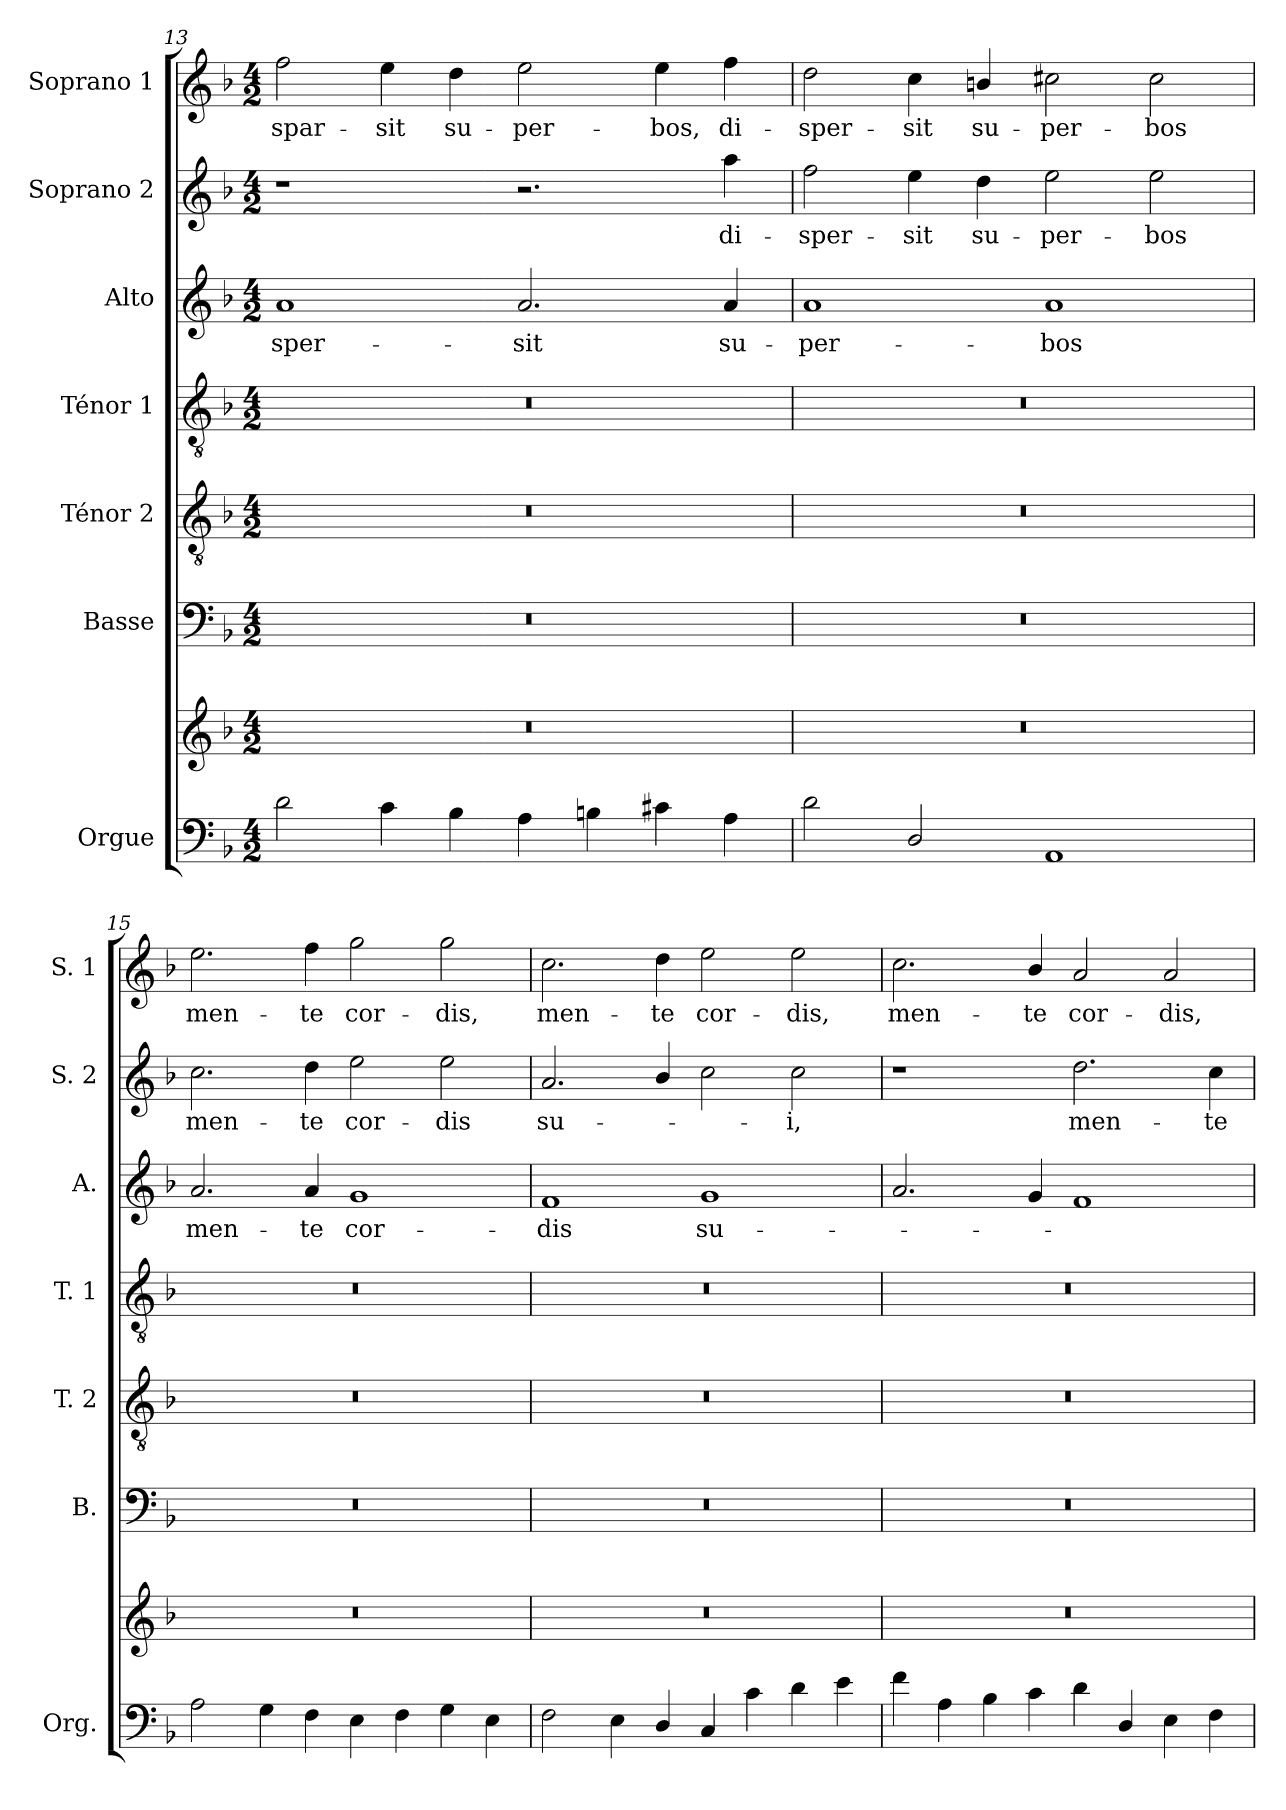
**kern	**kern	**kern	**kern	**kern	**kern	**text	**kern	**text	**kern	**text
*part7	*part7	*part6	*part5	*part4	*part3	*part3	*part2	*part2	*part1	*part1
*staff8	*staff7	*staff6	*staff5	*staff4	*staff3	*staff3	*staff2	*staff2	*staff1	*staff1
*I"Orgue	*	*I"Basse	*I"Ténor 2	*I"Ténor 1	*I"Alto	*	*I"Soprano 2	*	*I"Soprano 1	*
*I'Org.	*	*I'B.	*I'T. 2	*I'T. 1	*I'A.	*	*I'S. 2	*	*I'S. 1	*
*clefF4	*clefG2	*clefF4	*clefGv2	*clefGv2	*clefG2	*	*clefG2	*	*clefG2	*
*k[b-]	*k[b-]	*k[b-]	*k[b-]	*k[b-]	*k[b-]	*	*k[b-]	*	*k[b-]	*
*M4/2	*M4/2	*M4/2	*M4/2	*M4/2	*M4/2	*	*M4/2	*	*M4/2	*
=13	=13	=13	=13	=13	=13	=13	=13	=13	=13	=13
!	!	!	!	!	!	!LO:LY:b	!	!	!	!LO:LY:b
2d\	0r	0r	0r	0r	1a	-sper-	1r	.	2ff\	-spar-
!	!	!	!	!	!	!	!	!	!	!LO:LY:b
4c\	.	.	.	.	.	.	.	.	4ee\	-sit
!	!	!	!	!	!	!	!	!	!	!LO:LY:b
4B-\	.	.	.	.	.	.	.	.	4dd\	su-
!	!	!	!	!	!	!LO:LY:b	!	!	!	!LO:LY:b
4A\	.	.	.	.	2.a/	-sit	2.r	.	2ee\	-per-
4Bn\	.	.	.	.	.	.	.	.	.	.
!	!	!	!	!	!	!	!	!	!	!LO:LY:b
4c#X\	.	.	.	.	.	.	.	.	4ee\	-bos,
!	!	!	!	!	!	!LO:LY:b	!	!LO:LY:b	!	!LO:LY:b
4A\	.	.	.	.	4a/	su-	4aa\	di-	4ff\	di-
!!LO:LB:g=z
=14	=14	=14	=14	=14	=14	=14	=14	=14	=14	=14
!	!	!	!	!	!	!LO:LY:b	!	!LO:LY:b	!	!LO:LY:b
2d\	0r	0r	0r	0r	1a	-per-	2ff\	-sper-	2dd\	-sper-
!	!	!	!	!	!	!	!	!LO:LY:b	!	!LO:LY:b
2D/	.	.	.	.	.	.	4ee\	-sit	4cc\	-sit
!	!	!	!	!	!	!	!	!LO:LY:b	!	!LO:LY:b
.	.	.	.	.	.	.	4dd\	su-	4bn/	su-
!	!	!	!	!	!	!LO:LY:b	!	!LO:LY:b	!	!LO:LY:b
1AA	.	.	.	.	1a	-bos	2ee\	-per-	2cc#X\	-per-
!	!	!	!	!	!	!	!	!LO:LY:b	!	!LO:LY:b
.	.	.	.	.	.	.	2ee\	-bos	2cc#\	-bos
=15	=15	=15	=15	=15	=15	=15	=15	=15	=15	=15
!	!	!	!	!	!	!LO:LY:b	!	!LO:LY:b	!	!LO:LY:b
2A\	0r	0r	0r	0r	2.a/	men-	2.cc\	men-	2.ee\	men-
4G\	.	.	.	.	.	.	.	.	.	.
!	!	!	!	!	!	!LO:LY:b	!	!LO:LY:b	!	!LO:LY:b
4F\	.	.	.	.	4a/	-te	4dd\	-te	4ff\	-te
!	!	!	!	!	!	!LO:LY:b	!	!LO:LY:b	!	!LO:LY:b
4E\	.	.	.	.	1g	cor-	2ee\	cor-	2gg\	cor-
4F\	.	.	.	.	.	.	.	.	.	.
!	!	!	!	!	!	!	!	!LO:LY:b	!	!LO:LY:b
4G\	.	.	.	.	.	.	2ee\	-dis	2gg\	-dis,
4E\	.	.	.	.	.	.	.	.	.	.
=16	=16	=16	=16	=16	=16	=16	=16	=16	=16	=16
!	!	!	!	!	!	!LO:LY:b	!	!LO:LY:b	!	!LO:LY:b
2F\	0r	0r	0r	0r	1f	-dis	2.a/	su-	2.cc\	men-
4E\	.	.	.	.	.	.	.	.	.	.
!	!	!	!	!	!	!	!	!	!	!LO:LY:b
4D/	.	.	.	.	.	.	4b-/	.	4dd\	-te
!	!	!	!	!	!	!LO:LY:b	!	!	!	!LO:LY:b
4C/	.	.	.	.	1g	su-	2cc\	.	2ee\	cor-
4c\	.	.	.	.	.	.	.	.	.	.
!	!	!	!	!	!	!	!	!LO:LY:b	!	!LO:LY:b
4d\	.	.	.	.	.	.	2cc\	-i,	2ee\	-dis,
4e\	.	.	.	.	.	.	.	.	.	.
!!LO:LB:g=z
=17	=17	=17	=17	=17	=17	=17	=17	=17	=17	=17
!	!	!	!	!	!	!	!	!	!	!LO:LY:b
4f\	0r	0r	0r	0r	2.a/	.	1r	.	2.cc\	men-
4A\	.	.	.	.	.	.	.	.	.	.
4B-\	.	.	.	.	.	.	.	.	.	.
!	!	!	!	!	!	!	!	!	!	!LO:LY:b
4c\	.	.	.	.	4g/	.	.	.	4b-/	-te
!	!	!	!	!	!	!	!	!LO:LY:b	!	!LO:LY:b
4d\	.	.	.	.	1f	.	2.dd\	men-	2a/	cor-
4D/	.	.	.	.	.	.	.	.	.	.
!	!	!	!	!	!	!	!	!	!	!LO:LY:b
4E\	.	.	.	.	.	.	.	.	2a/	-dis,
!	!	!	!	!	!	!	!	!LO:LY:b	!	!
4F\	.	.	.	.	.	.	4cc\	-te	.	.
=	=	=	=	=	=	=	=	=	=	=
*-	*-	*-	*-	*-	*-	*-	*-	*-	*-	*-
